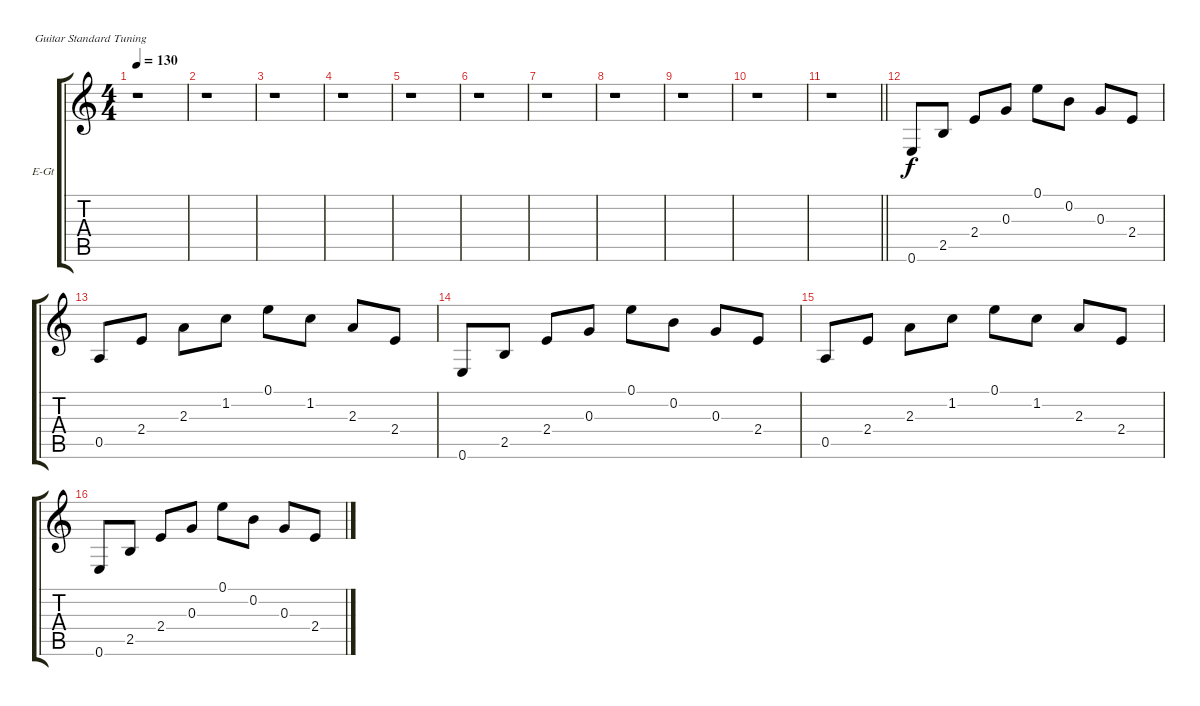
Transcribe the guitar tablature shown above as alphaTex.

\defaultSystemsLayout 4
\bracketExtendMode groupsimilarinstruments
\firstSystemTrackNameOrientation horizontal
\otherSystemsTrackNameOrientation horizontal
\chordDiagramsInScore
\track ("Clean Electric Guitar" "E-Gt") {instrument electricguitarclean}
\staff {score tabs}
\tuning (E4 B3 G3 D3 A2 E2)
\ts (4 4)
\tempo 130
\clef g2
\scale
0.25
\ks c
r.1{dy mf} |
\scale
0.25 r.1 |
\scale
0.25 r.1 |
\scale
0.25 r.1 |
\scale
0.25 r.1 |
\scale
0.25 r.1 |
\scale
0.25 r.1 |
\scale
0.25 r.1 |
\scale
0.25 r.1 |
\scale
0.25 r.1 |
\scale
0.25
\barLineRight lightlight
r.1 |
\scale
0.25 0.6.8{dy f} 2.5.8 2.4.8 0.3.8 0.1.8 0.2.8 0.3.8 2.4.8 |
\scale
0.25 0.5.8 2.4.8 2.3.8 1.2.8 0.1.8 1.2.8 2.3.8 2.4.8 |
\scale
0.25 0.6.8 2.5.8 2.4.8 0.3.8 0.1.8 0.2.8 0.3.8 2.4.8 |
\scale
0.25 0.5.8 2.4.8 2.3.8 1.2.8 0.1.8 1.2.8 2.3.8 2.4.8 |
\scale
0.25 0.6.8 2.5.8 2.4.8 0.3.8 0.1.8 0.2.8 0.3.8 2.4.8
